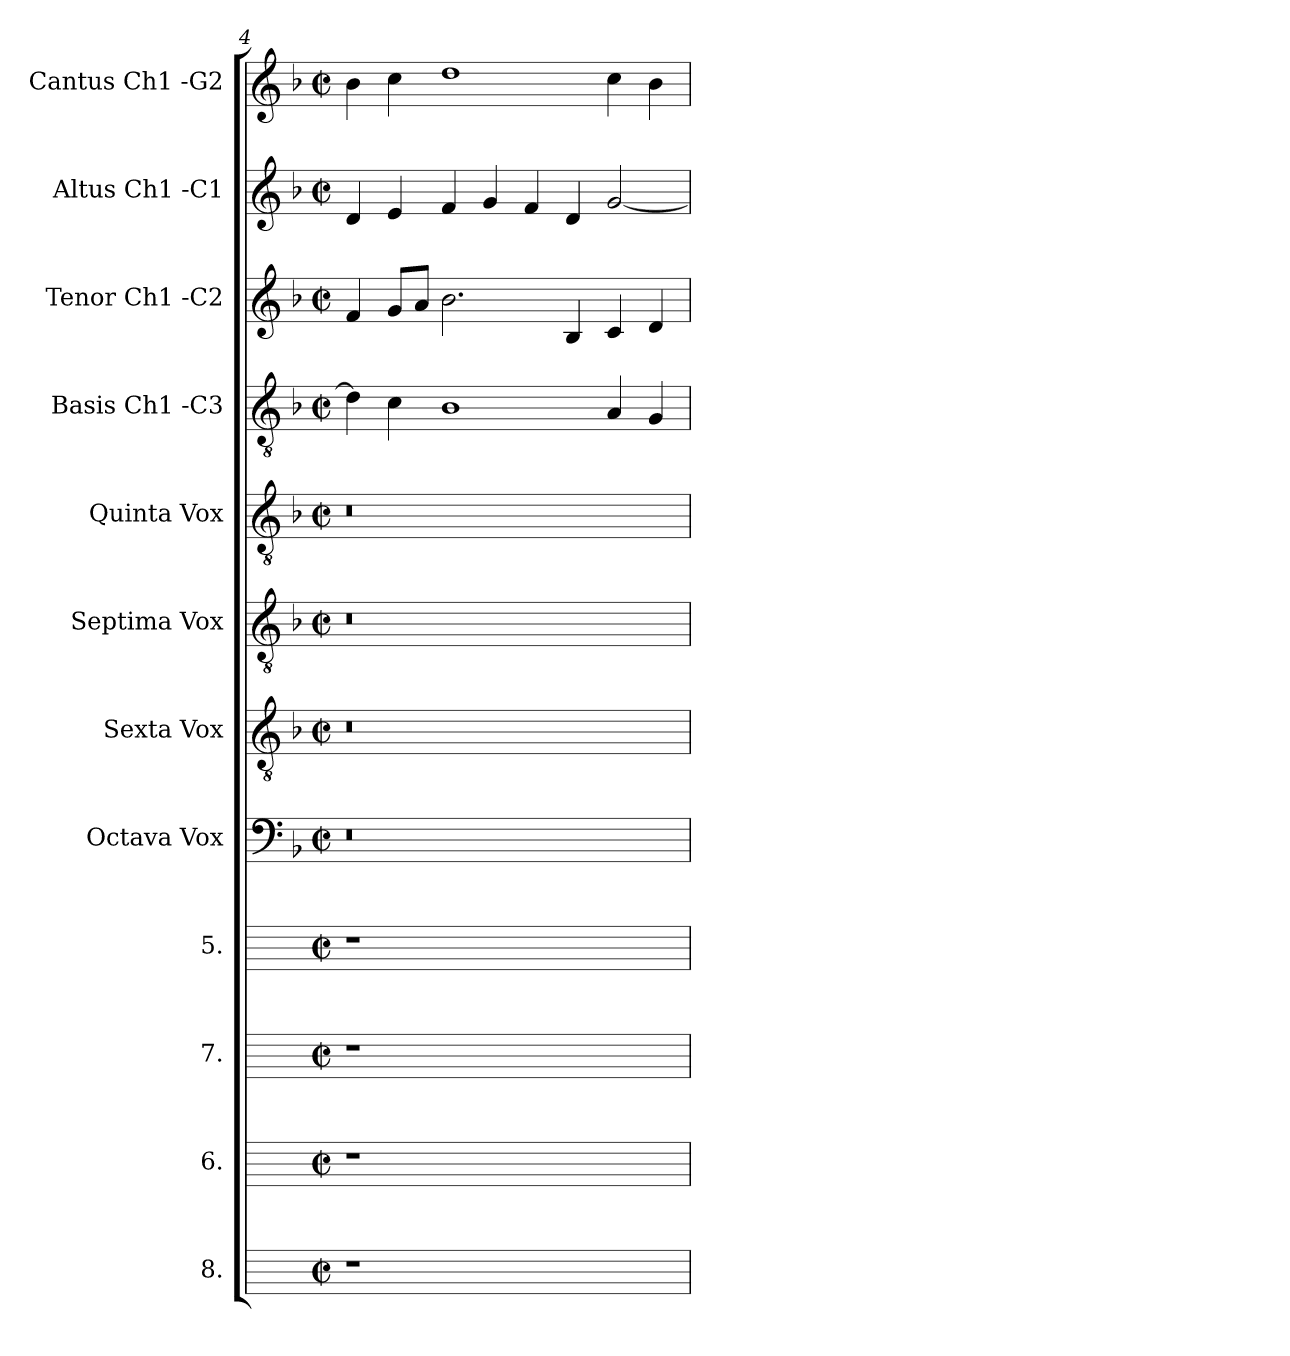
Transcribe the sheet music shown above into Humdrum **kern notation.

**kern	**kern	**kern	**kern	**kern	**kern	**kern	**kern	**kern	**text	**kern	**text	**kern	**text	**kern	**text
*part12	*part11	*part10	*part9	*part8	*part7	*part6	*part5	*part4	*part4	*part3	*part3	*part2	*part2	*part1	*part1
*staff12	*staff11	*staff10	*staff9	*staff8	*staff7	*staff6	*staff5	*staff4	*staff4	*staff3	*staff3	*staff2	*staff2	*staff1	*staff1
*I"8.	*I"6.	*I"7.	*I"5.	*I"Octava  Vox	*I"Sexta  Vox	*I"Septima  Vox	*I"Quinta  Vox	*I"Basis  Ch1 -C3	*	*I"Tenor  Ch1 -C2	*	*I"Altus  Ch1 -C1	*	*I"Cantus  Ch1 -G2	*
*	*	*	*	*	*	*	*	*I'B	*	*I'T	*	*I'A	*	*I'C	*
*	*	*	*	*clefF4	*clefGv2	*clefGv2	*clefGv2	*clefGv2	*	*clefG2	*	*clefG2	*	*clefG2	*
*k[]	*k[]	*k[]	*k[]	*k[b-]	*k[b-]	*k[b-]	*k[b-]	*k[b-]	*	*k[b-]	*	*k[b-]	*	*k[b-]	*
*C:	*C:	*C:	*C:	*F:	*F:	*F:	*F:	*F:	*	*F:	*	*F:	*	*F:	*
*M2/2	*M2/2	*M2/2	*M2/2	*M2/2	*M2/2	*M2/2	*M2/2	*M2/2	*	*M2/2	*	*M2/2	*	*M2/2	*
*met(c|)	*met(c|)	*met(c|)	*met(c|)	*met(c|)	*met(c|)	*met(c|)	*met(c|)	*met(c|)	*	*met(c|)	*	*met(c|)	*	*met(c|)	*
=4	=4	=4	=4	=4	=4	=4	=4	=4	=4	=4	=4	=4	=4	=4	=4
!	!	!	!	!	!	!	!	!	!LO:LY:b:cj	!	!LO:LY:b:cj	!	!LO:LY:b:cj	!	!LO:LY:b:cj
1r	1r	1r	1r	0r	0r	0r	0r	4d\]	--	4f/	--	4d/	--	4b-\	--
!	!	!	!	!	!	!	!	!	!LO:LY:b:cj	!	!LO:LY:b:cj	!	!LO:LY:b:cj	!	!LO:LY:b:cj
.	.	.	.	.	.	.	.	4c\	--	8g/L	--	4e/	--	4cc\	--
!	!	!	!	!	!	!	!	!	!	!	!LO:LY:b:cj	!	!	!	!
.	.	.	.	.	.	.	.	.	.	8a/J	--	.	.	.	.
!	!	!	!	!	!	!	!	!	!LO:LY:b:cj	!	!LO:LY:b:cj	!	!LO:LY:b:cj	!	!LO:LY:b:cj
.	.	.	.	.	.	.	.	1B-	--	2.b-\	--	4f/	--	1dd	--
!	!	!	!	!	!	!	!	!	!	!	!	!	!LO:LY:b:cj	!	!
.	.	.	.	.	.	.	.	.	.	.	.	4g/	--	.	.
!	!	!	!	!	!	!	!	!	!	!	!	!	!LO:LY:b:cj	!	!
1ryy	1ryy	1ryy	1ryy	.	.	.	.	.	.	.	.	4f/	--	.	.
!	!	!	!	!	!	!	!	!	!	!	!LO:LY:b:cj	!	!LO:LY:b:cj	!	!
.	.	.	.	.	.	.	.	.	.	4B-/	--	4d/	--	.	.
!	!	!	!	!	!	!	!	!	!LO:LY:b:cj	!	!LO:LY:b:cj	!	!LO:LY:b:cj	!	!LO:LY:b:cj
.	.	.	.	.	.	.	.	4A/	--	4c/	--	[<2g/	--	4cc\	--
!	!	!	!	!	!	!	!	!	!LO:LY:b:cj	!	!LO:LY:b:cj	!	!	!	!LO:LY:b:cj
.	.	.	.	.	.	.	.	4G/	--	4d/	--	.	.	4b-\	--
=	=	=	=	=	=	=	=	=	=	=	=	=	=	=	=
*-	*-	*-	*-	*-	*-	*-	*-	*-	*-	*-	*-	*-	*-	*-	*-
